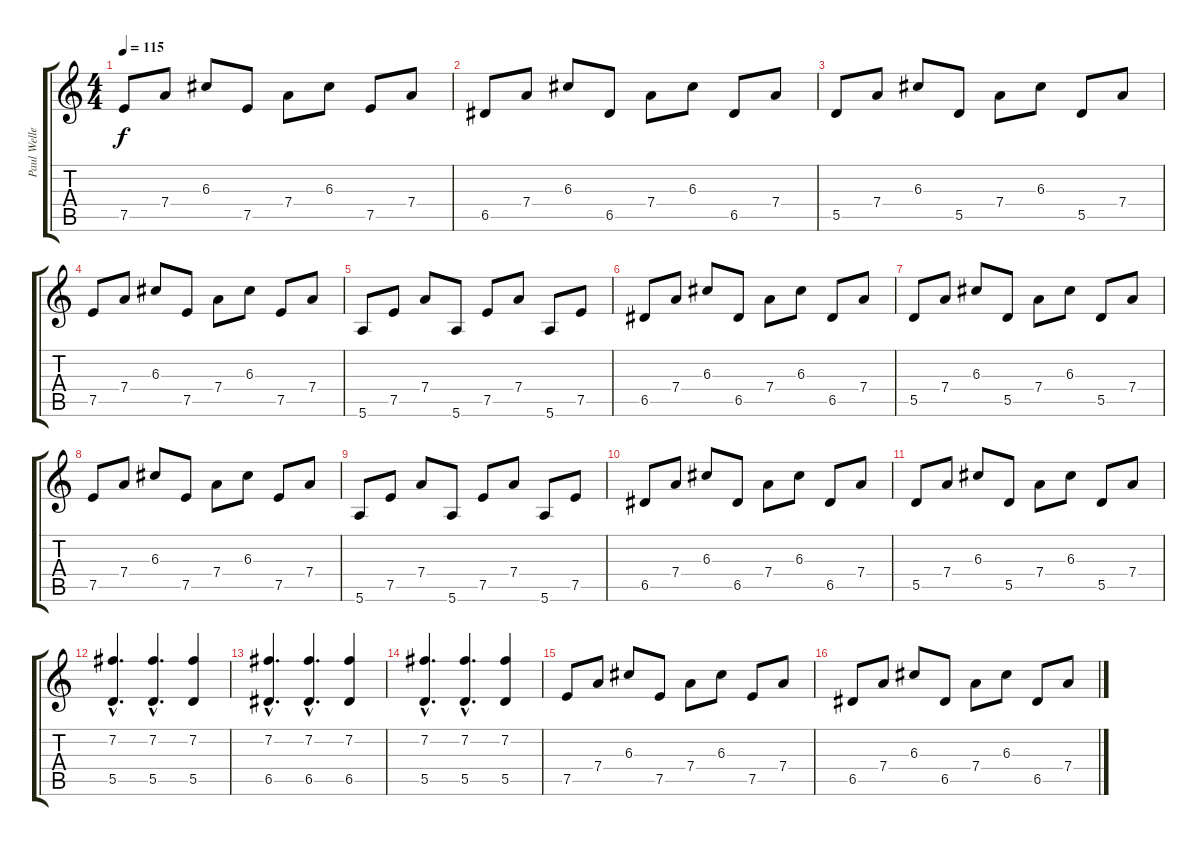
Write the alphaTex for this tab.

\track ("Paul Weller" "Paul Welle") {instrument acousticguitarsteel}
\staff {score tabs}
\tuning (E4 B3 G3 D3 A2 E2) {hide}
\ts (4 4)
\tempo 115
\clef g2
\ks c
7.5.8{dy f} 7.4.8 6.3.8 7.5.8 7.4.8 6.3.8 7.5.8 7.4.8 |
6.5.8 7.4.8 6.3.8 6.5.8 7.4.8 6.3.8 6.5.8 7.4.8 |
5.5.8 7.4.8 6.3.8 5.5.8 7.4.8 6.3.8 5.5.8 7.4.8 |
7.5.8 7.4.8 6.3.8 7.5.8 7.4.8 6.3.8 7.5.8 7.4.8 |
5.6.8 7.5.8 7.4.8 5.6.8 7.5.8 7.4.8 5.6.8 7.5.8 |
6.5.8 7.4.8 6.3.8 6.5.8 7.4.8 6.3.8 6.5.8 7.4.8 |
5.5.8 7.4.8 6.3.8 5.5.8 7.4.8 6.3.8 5.5.8 7.4.8 |
7.5.8 7.4.8 6.3.8 7.5.8 7.4.8 6.3.8 7.5.8 7.4.8 |
5.6.8 7.5.8 7.4.8 5.6.8 7.5.8 7.4.8 5.6.8 7.5.8 |
6.5.8 7.4.8 6.3.8 6.5.8 7.4.8 6.3.8 6.5.8 7.4.8 |
5.5.8 7.4.8 6.3.8 5.5.8 7.4.8 6.3.8 5.5.8 7.4.8 |
(7.2{hac} 5.5{hac}).4{d} (7.2{hac} 5.5{hac}).4{d} (7.2 5.5).4 |
(7.2{hac} 6.5{hac}).4{d} (7.2{hac} 6.5{hac}).4{d} (7.2 6.5).4 |
(7.2{hac} 5.5{hac}).4{d} (7.2{hac} 5.5{hac}).4{d} (7.2 5.5).4 |
7.5.8 7.4.8 6.3.8 7.5.8 7.4.8 6.3.8 7.5.8 7.4.8 |
6.5.8 7.4.8 6.3.8 6.5.8 7.4.8 6.3.8 6.5.8 7.4.8
